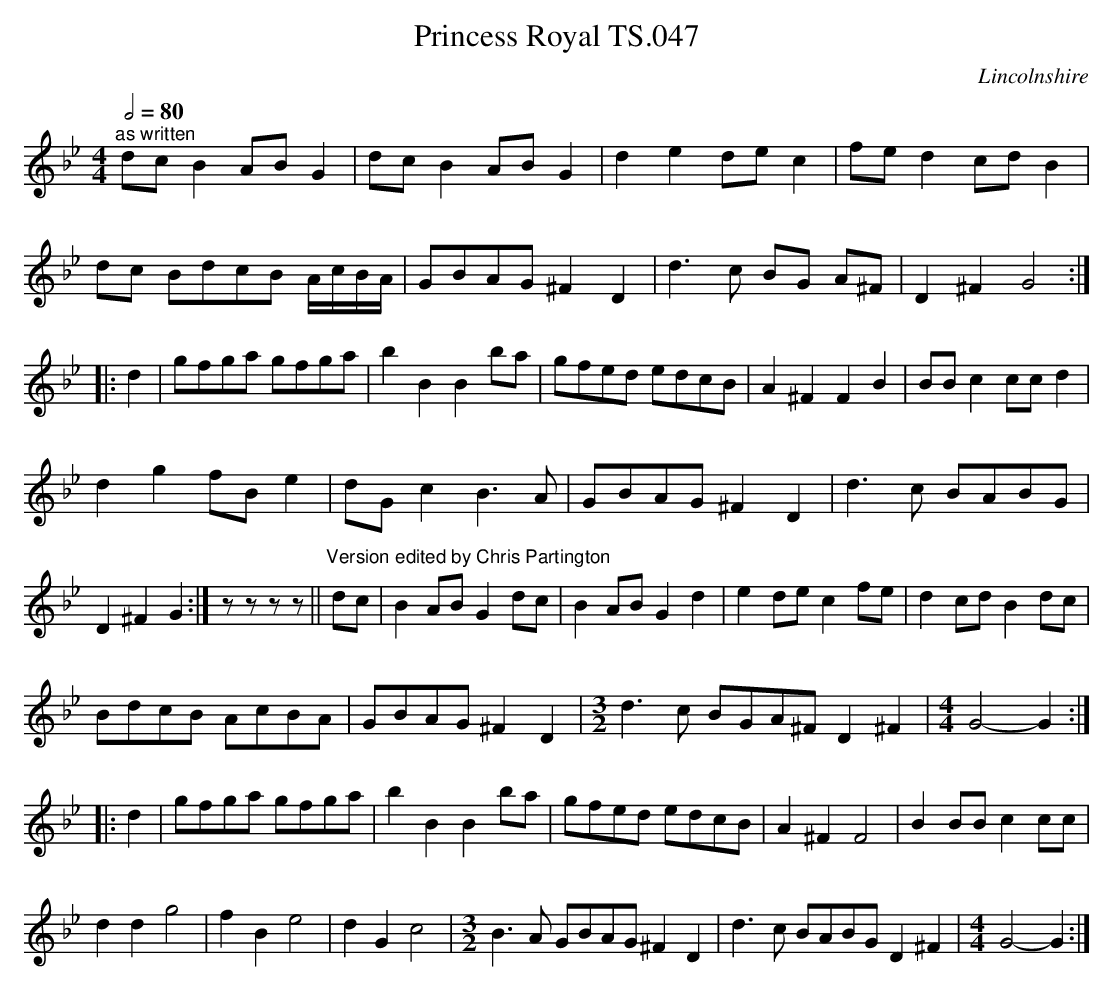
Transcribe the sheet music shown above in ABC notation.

X:1
T:Princess Royal TS.047
L:1/8
M:4/4
O:Lincolnshire
Q:1/2=80
K:Gm
"^as written"
dcB2ABG2|dcB2ABG2|d2e2dec2|fed2cdB2|!
dc BdcB A/c/B/A/|GBAG ^F2D2|d3c BG A^F|D2^F2G4:|!
|:d2|gfga gfga|b2B2B2ba|gfed edcB|A2^F2F2B2|BBc2ccd2|!
d2g2fBe2|dGc2B3A|GBAG^F2D2|d3c BABG|D2^F2G2:|]
zzzz||
"^Version edited by Chris Partington"
dc|B2AB G2dc|B2AB G2d2|e2dec2fe|d2cd B2dc |!
BdcB AcBA|GBAG ^F2D2|[M:3/2] d3c BGA^F D2^F2|[M:4/4]G4-G2:|!
|:d2|gfga gfga|b2B2B2ba|gfed edcB|A2^F2F4|B2BBc2cc|!
d2d2g4|f2B2e4|d2G2c4|[M:3/2]B3A GBAG^F2D2|d3c BABG D2^F2|[M:4/4]G4-G2:|
